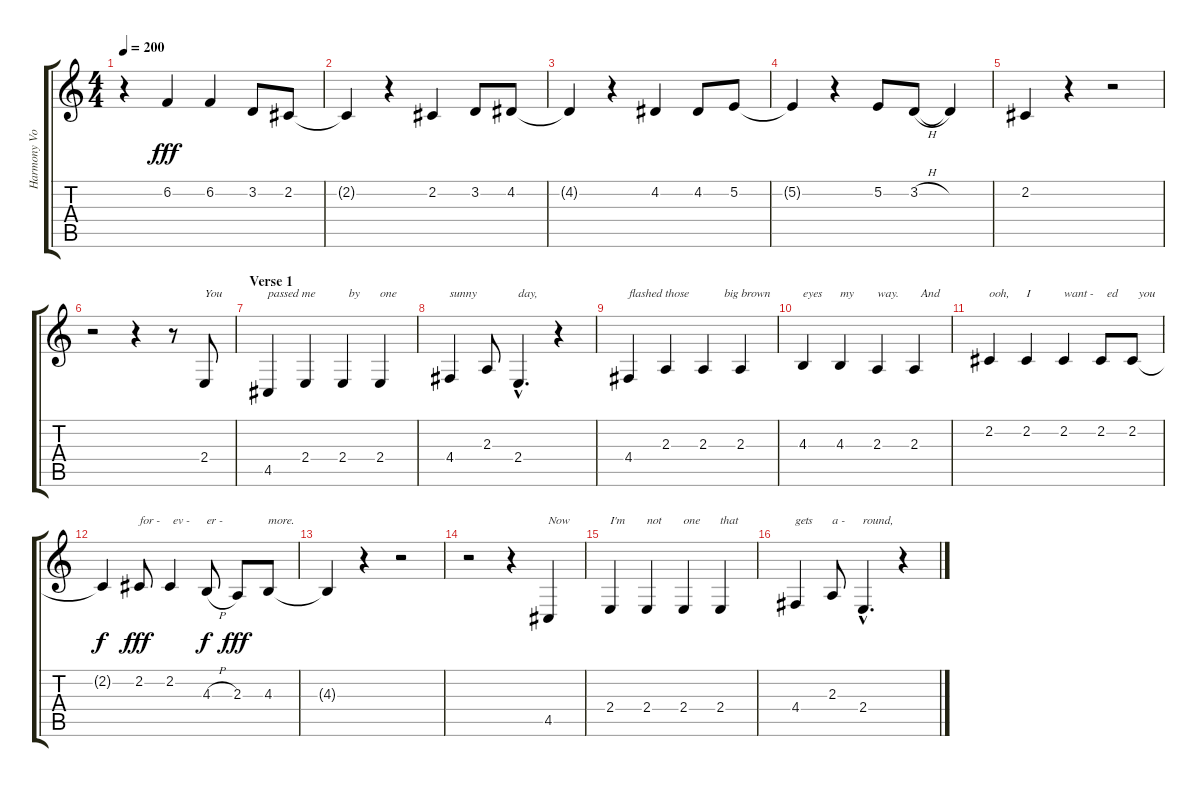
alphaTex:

\track ("Harmony Vocal" "Harmony Vo") {instrument altosax}
\staff {score tabs}
\tuning (E4 B3 G3 D3 A2 E2) {hide}
\ts (4 4)
\tempo 200
\clef g2
\ks c
r.4{dy fff} 6.2.4 6.2.4 3.2.8 2.2.8 |
2.2{t}.4 r.4 2.2.4 3.2.8 4.2.8 |
4.2{t}.4 r.4 4.2.4 4.2.8 5.2.8 |
5.2{t}.4 r.4 5.2.8 3.2{h}.8 3.2{t}.4 |
2.2.4 r.4 r.2 |
r.2 r.4 r.8 2.4.8{txt "You"} |
\section ("" "Verse 1")
4.5.4{txt "passed me"} 2.4.4{txt " "} 2.4.4{txt "  by"} 2.4.4{txt "one"} |
4.4.4{txt "sunny"} 2.3.8 2.4{hac}.4{d txt "day,"} r.4 |
4.4.4{txt "flashed those"} 2.3.4{txt " "} 2.3.4{txt "       big brown"} 2.3.4{txt " "} |
4.3.4{txt "eyes"} 4.3.4{txt "my"} 2.3.4{txt "way."} 2.3.4{txt "  And"} |
2.2.4{txt "ooh,"} 2.2.4{txt "I"} 2.2.4{txt "want -"} 2.2.8{txt "  ed"} 2.2.8{txt "  you"} |
2.2{t}.4{txt " " dy f} 2.2.8{txt "for -" dy fff} 2.2.4{txt " ev -"} 4.3{h}.8{txt "er -" dy f} 2.3.8{txt " " dy fff} 4.3.8{txt "more."} |
4.3{t}.4 r.4 r.2 |
r.2 r.4 4.5.4{txt "Now"} |
2.4.4{txt "I'm"} 2.4.4{txt "not"} 2.4.4{txt "one"} 2.4.4{txt "that"} |
4.4.4{txt "gets"} 2.3.8{txt "a -"} 2.4{hac}.4{d txt "round,"} r.4
